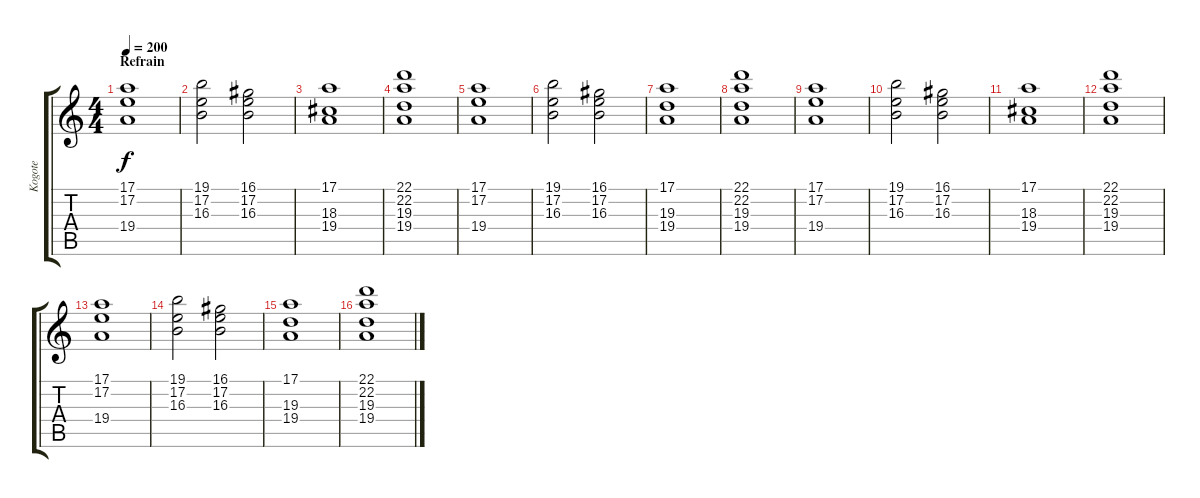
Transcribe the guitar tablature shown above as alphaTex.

\track ("Kogote" "Kogote") {instrument drawbarorgan}
\staff {score tabs}
\tuning (E4 B3 G3 D3 A2 E2) {hide}
\ts (4 4)
\section ("" "Refrain")
\tempo 200
\clef g2
\ks c
(17.1 17.2 19.4).1{dy f instrument drawbarorgan} |
(19.1 17.2 16.3).2 (16.1 17.2 16.3).2 |
(17.1 18.3 19.4).1 |
(22.1 22.2 19.3 19.4).1 |
(17.1 17.2 19.4).1 |
(19.1 17.2 16.3).2 (16.1 17.2 16.3).2 |
(17.1 19.3 19.4).1 |
(22.1 22.2 19.3 19.4).1 |
(17.1 17.2 19.4).1 |
(19.1 17.2 16.3).2 (16.1 17.2 16.3).2 |
(17.1 18.3 19.4).1 |
(22.1 22.2 19.3 19.4).1 |
(17.1 17.2 19.4).1 |
(19.1 17.2 16.3).2 (16.1 17.2 16.3).2 |
(17.1 19.3 19.4).1 |
(22.1 22.2 19.3 19.4).1
